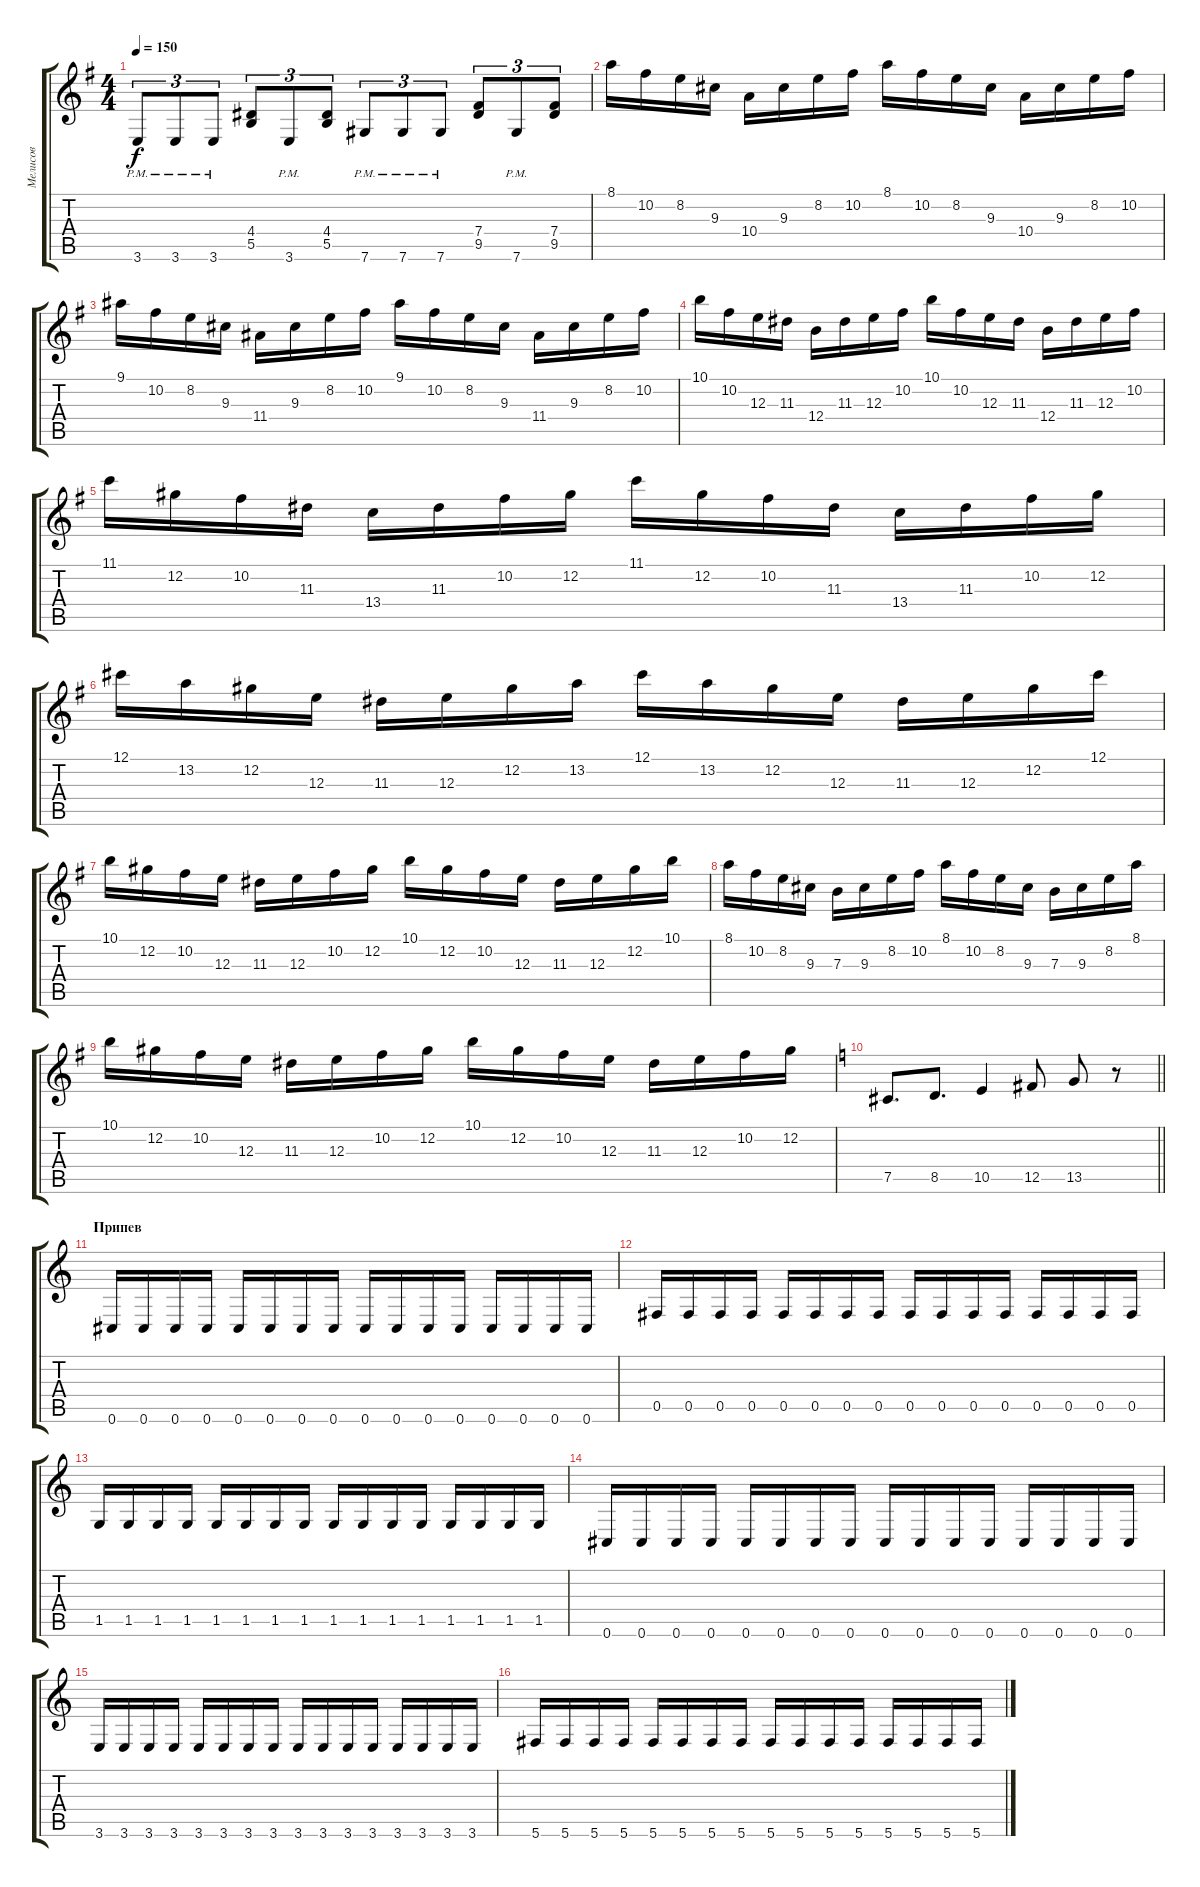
\track ("Мелисов" "Мелисов") {instrument distortionguitar}
\staff {score tabs}
\tuning (Db4 Ab3 E3 B2 Gb2 Db2) {hide}
\ts (4 4)
\tempo 150
\clef g2
\ks g
3.6{pm}.8{tu (3 2) dy f} 3.6{pm}.8{tu (3 2)} 3.6{pm}.8{tu (3 2)} (4.4 5.5).8{tu (3 2)} 3.6{pm}.8{tu (3 2)} (4.4 5.5).8{tu (3 2)} 7.6{pm}.8{tu (3 2)} 7.6{pm}.8{tu (3 2)} 7.6{pm}.8{tu (3 2)} (7.4 9.5).8{tu (3 2)} 7.6{pm}.8{tu (3 2)} (7.4 9.5).8{tu (3 2)} |
8.1.16 10.2.16 8.2.16 9.3.16 10.4.16 9.3.16 8.2.16 10.2.16 8.1.16 10.2.16 8.2.16 9.3.16 10.4.16 9.3.16 8.2.16 10.2.16 |
9.1.16 10.2.16 8.2.16 9.3.16 11.4.16 9.3.16 8.2.16 10.2.16 9.1.16 10.2.16 8.2.16 9.3.16 11.4.16 9.3.16 8.2.16 10.2.16 |
10.1.16 10.2.16 12.3.16 11.3.16 12.4.16 11.3.16 12.3.16 10.2.16 10.1.16 10.2.16 12.3.16 11.3.16 12.4.16 11.3.16 12.3.16 10.2.16 |
11.1.16 12.2.16 10.2.16 11.3.16 13.4.16 11.3.16 10.2.16 12.2.16 11.1.16 12.2.16 10.2.16 11.3.16 13.4.16 11.3.16 10.2.16 12.2.16 |
12.1.16 13.2.16 12.2.16 12.3.16 11.3.16 12.3.16 12.2.16 13.2.16 12.1.16 13.2.16 12.2.16 12.3.16 11.3.16 12.3.16 12.2.16 12.1.16 |
10.1.16 12.2.16 10.2.16 12.3.16 11.3.16 12.3.16 10.2.16 12.2.16 10.1.16 12.2.16 10.2.16 12.3.16 11.3.16 12.3.16 12.2.16 10.1.16 |
8.1.16 10.2.16 8.2.16 9.3.16 7.3.16 9.3.16 8.2.16 10.2.16 8.1.16 10.2.16 8.2.16 9.3.16 7.3.16 9.3.16 8.2.16 8.1.16 |
10.1.16 12.2.16 10.2.16 12.3.16 11.3.16 12.3.16 10.2.16 12.2.16 10.1.16 12.2.16 10.2.16 12.3.16 11.3.16 12.3.16 10.2.16 12.2.16 |
\barLineRight lightlight
\ks c
7.5.8{d} 8.5.8{d} 10.5.4 12.5.8 13.5.8 r.8 |
\section ("" "Припев")
0.6.16 0.6.16 0.6.16 0.6.16 0.6.16 0.6.16 0.6.16 0.6.16 0.6.16 0.6.16 0.6.16 0.6.16 0.6.16 0.6.16 0.6.16 0.6.16 |
0.5.16 0.5.16 0.5.16 0.5.16 0.5.16 0.5.16 0.5.16 0.5.16 0.5.16 0.5.16 0.5.16 0.5.16 0.5.16 0.5.16 0.5.16 0.5.16 |
1.5.16 1.5.16 1.5.16 1.5.16 1.5.16 1.5.16 1.5.16 1.5.16 1.5.16 1.5.16 1.5.16 1.5.16 1.5.16 1.5.16 1.5.16 1.5.16 |
0.6.16 0.6.16 0.6.16 0.6.16 0.6.16 0.6.16 0.6.16 0.6.16 0.6.16 0.6.16 0.6.16 0.6.16 0.6.16 0.6.16 0.6.16 0.6.16 |
3.6.16 3.6.16 3.6.16 3.6.16 3.6.16 3.6.16 3.6.16 3.6.16 3.6.16 3.6.16 3.6.16 3.6.16 3.6.16 3.6.16 3.6.16 3.6.16 |
5.6.16 5.6.16 5.6.16 5.6.16 5.6.16 5.6.16 5.6.16 5.6.16 5.6.16 5.6.16 5.6.16 5.6.16 5.6.16 5.6.16 5.6.16 5.6.16
